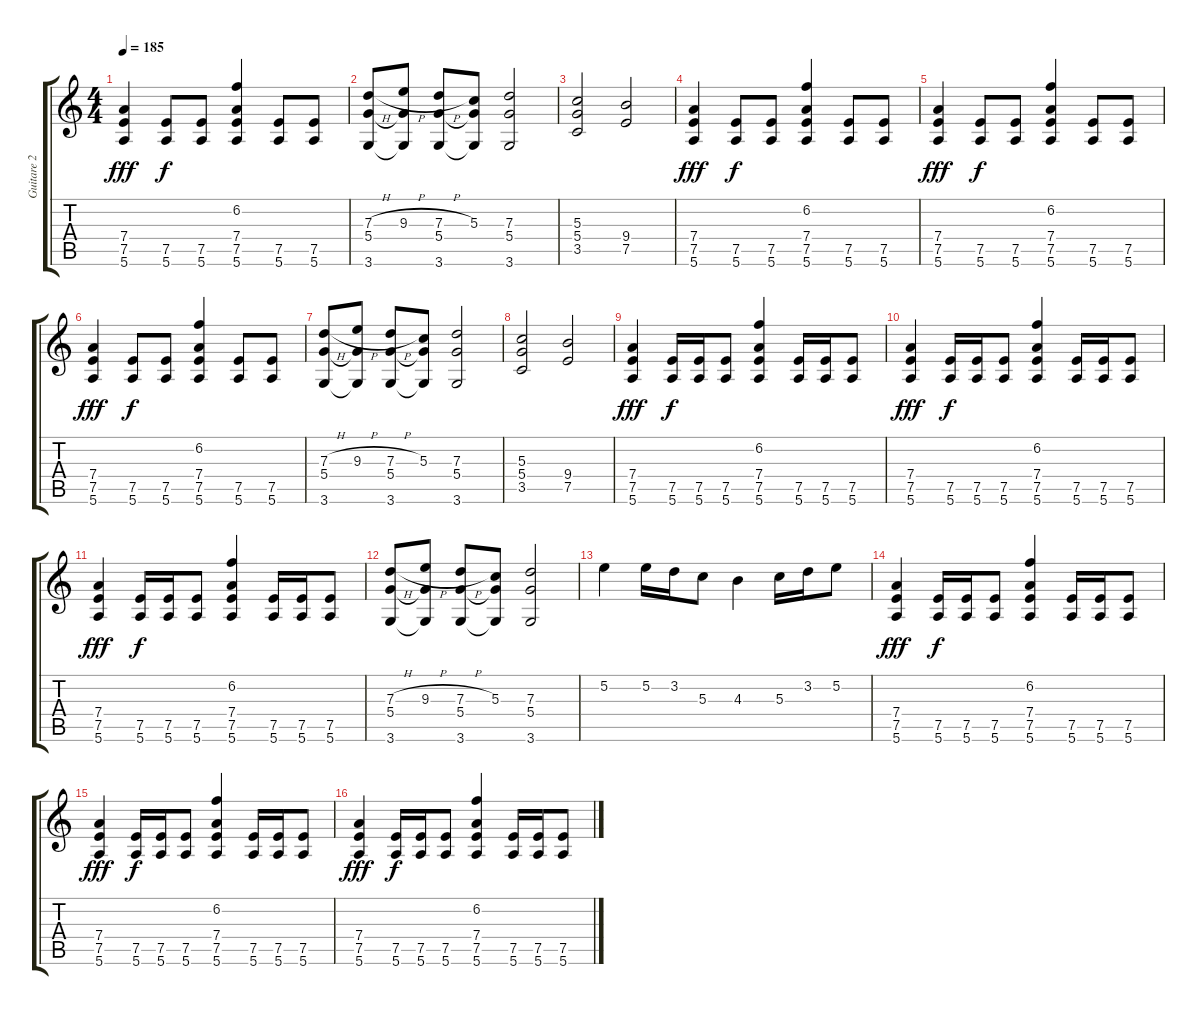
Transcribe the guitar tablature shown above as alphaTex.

\track ("Guitare 2" "Guitare 2") {instrument distortionguitar}
\staff {score tabs}
\tuning (E4 B3 G3 D3 A2 E2) {hide}
\ts (4 4)
\tempo 185
\clef g2
\ks c
(7.4 7.5 5.6).4{dy fff} (7.5 5.6).8{dy f} (7.5 5.6).8 (6.2 7.4 7.5 5.6).4 (7.5 5.6).8 (7.5 5.6).8 |
(7.3{h} 5.4 3.6).8 (9.3{h} 5.4{t} 3.6{t}).8 (7.3{h} 5.4 3.6).8 (5.3 5.4{t} 3.6{t}).8 (7.3 5.4 3.6).2 |
(5.3 5.4 3.5).2 (9.4 7.5).2 |
(7.4 7.5 5.6).4{dy fff} (7.5 5.6).8{dy f} (7.5 5.6).8 (6.2 7.4 7.5 5.6).4 (7.5 5.6).8 (7.5 5.6).8 |
(7.4 7.5 5.6).4{dy fff} (7.5 5.6).8{dy f} (7.5 5.6).8 (6.2 7.4 7.5 5.6).4 (7.5 5.6).8 (7.5 5.6).8 |
(7.4 7.5 5.6).4{dy fff} (7.5 5.6).8{dy f} (7.5 5.6).8 (6.2 7.4 7.5 5.6).4 (7.5 5.6).8 (7.5 5.6).8 |
(7.3{h} 5.4 3.6).8 (9.3{h} 5.4{t} 3.6{t}).8 (7.3{h} 5.4 3.6).8 (5.3 5.4{t} 3.6{t}).8 (7.3 5.4 3.6).2 |
(5.3 5.4 3.5).2 (9.4 7.5).2 |
(7.4 7.5 5.6).4{dy fff} (7.5 5.6).16{dy f} (7.5 5.6).16 (7.5 5.6).8 (6.2 7.4 7.5 5.6).4 (7.5 5.6).16 (7.5 5.6).16 (7.5 5.6).8 |
(7.4 7.5 5.6).4{dy fff} (7.5 5.6).16{dy f} (7.5 5.6).16 (7.5 5.6).8 (6.2 7.4 7.5 5.6).4 (7.5 5.6).16 (7.5 5.6).16 (7.5 5.6).8 |
(7.4 7.5 5.6).4{dy fff} (7.5 5.6).16{dy f} (7.5 5.6).16 (7.5 5.6).8 (6.2 7.4 7.5 5.6).4 (7.5 5.6).16 (7.5 5.6).16 (7.5 5.6).8 |
(7.3{h} 5.4 3.6).8 (9.3{h} 5.4{t} 3.6{t}).8 (7.3{h} 5.4 3.6).8 (5.3 5.4{t} 3.6{t}).8 (7.3 5.4 3.6).2 |
5.2.4 5.2.16 3.2.16 5.3.8 4.3.4 5.3.16 3.2.16 5.2.8 |
(7.4 7.5 5.6).4{dy fff} (7.5 5.6).16{dy f} (7.5 5.6).16 (7.5 5.6).8 (6.2 7.4 7.5 5.6).4 (7.5 5.6).16 (7.5 5.6).16 (7.5 5.6).8 |
(7.4 7.5 5.6).4{dy fff} (7.5 5.6).16{dy f} (7.5 5.6).16 (7.5 5.6).8 (6.2 7.4 7.5 5.6).4 (7.5 5.6).16 (7.5 5.6).16 (7.5 5.6).8 |
(7.4 7.5 5.6).4{dy fff} (7.5 5.6).16{dy f} (7.5 5.6).16 (7.5 5.6).8 (6.2 7.4 7.5 5.6).4 (7.5 5.6).16 (7.5 5.6).16 (7.5 5.6).8
